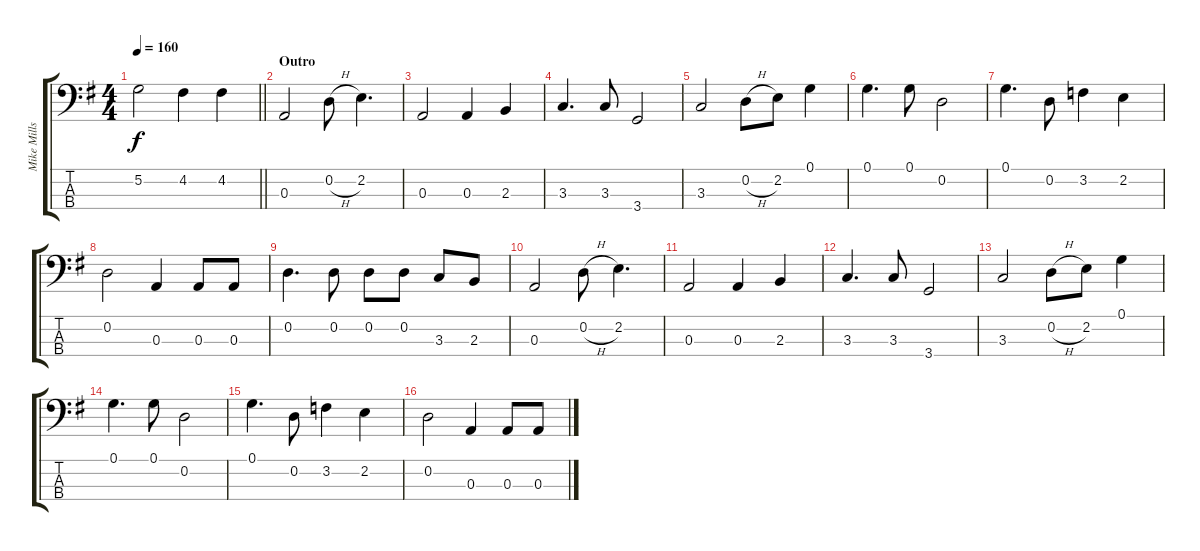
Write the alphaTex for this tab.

\track ("Mike Mills (Bass)" "Mike Mills") {instrument electricbasspick}
\staff {score tabs}
\tuning (G2 D2 A1 E1) {hide}
\ts (4 4)
\tempo 160
\clef f4
\barLineRight lightlight
\ks g
5.2.2{dy f} 4.2.4 4.2.4 |
\section ("" "Outro")
0.3.2 0.2{h}.8 2.2.4{d} |
0.3.2 0.3.4 2.3.4 |
3.3.4{d} 3.3.8 3.4.2 |
3.3.2 0.2{h}.8 2.2.8 0.1.4 |
0.1.4{d} 0.1.8 0.2.2 |
0.1.4{d} 0.2.8 3.2.4 2.2.4 |
0.2.2 0.3.4 0.3.8 0.3.8 |
0.2.4{d} 0.2.8 0.2.8 0.2.8 3.3.8 2.3.8 |
0.3.2 0.2{h}.8 2.2.4{d} |
0.3.2 0.3.4 2.3.4 |
3.3.4{d} 3.3.8 3.4.2 |
3.3.2 0.2{h}.8 2.2.8 0.1.4 |
0.1.4{d} 0.1.8 0.2.2 |
0.1.4{d} 0.2.8 3.2.4 2.2.4 |
0.2.2 0.3.4 0.3.8 0.3.8
